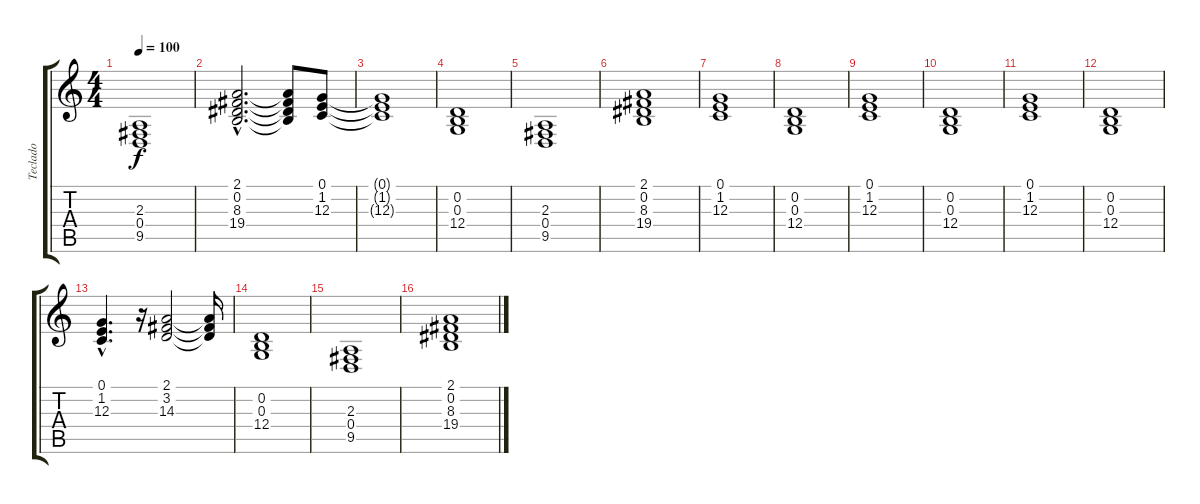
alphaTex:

\track ("Teclado" "Teclado") {instrument acousticgrandpiano}
\staff {score tabs}
\tuning (E4 B3 G3 D3 A2 E2) {hide}
\ts (4 4)
\tempo 100
\clef g2
\ks c
(2.3 0.4 9.5).1{dy f} |
(2.1{hac} 0.2{hac} 8.3{hac} 19.4{hac}).2{d} (2.1{t} 0.2{t} 8.3{t} 19.4{t}).8 (0.1 1.2 12.3).8 |
(0.1{t} 1.2{t} 12.3{t}).1 |
(0.2 0.3 12.4).1 |
(2.3 0.4 9.5).1 |
(2.1 0.2 8.3 19.4).1 |
(0.1 1.2 12.3).1 |
(0.2 0.3 12.4).1 |
(0.1 1.2 12.3).1 |
(0.2 0.3 12.4).1 |
(0.1 1.2 12.3).1 |
(0.2 0.3 12.4).1 |
(0.1{hac} 1.2{hac} 12.3{hac}).4{d} r.16 (2.1 3.2 14.3).2 (2.1{t} 3.2{t} 14.3{t}).16 |
(0.2 0.3 12.4).1 |
(2.3 0.4 9.5).1 |
(2.1 0.2 8.3 19.4).1
